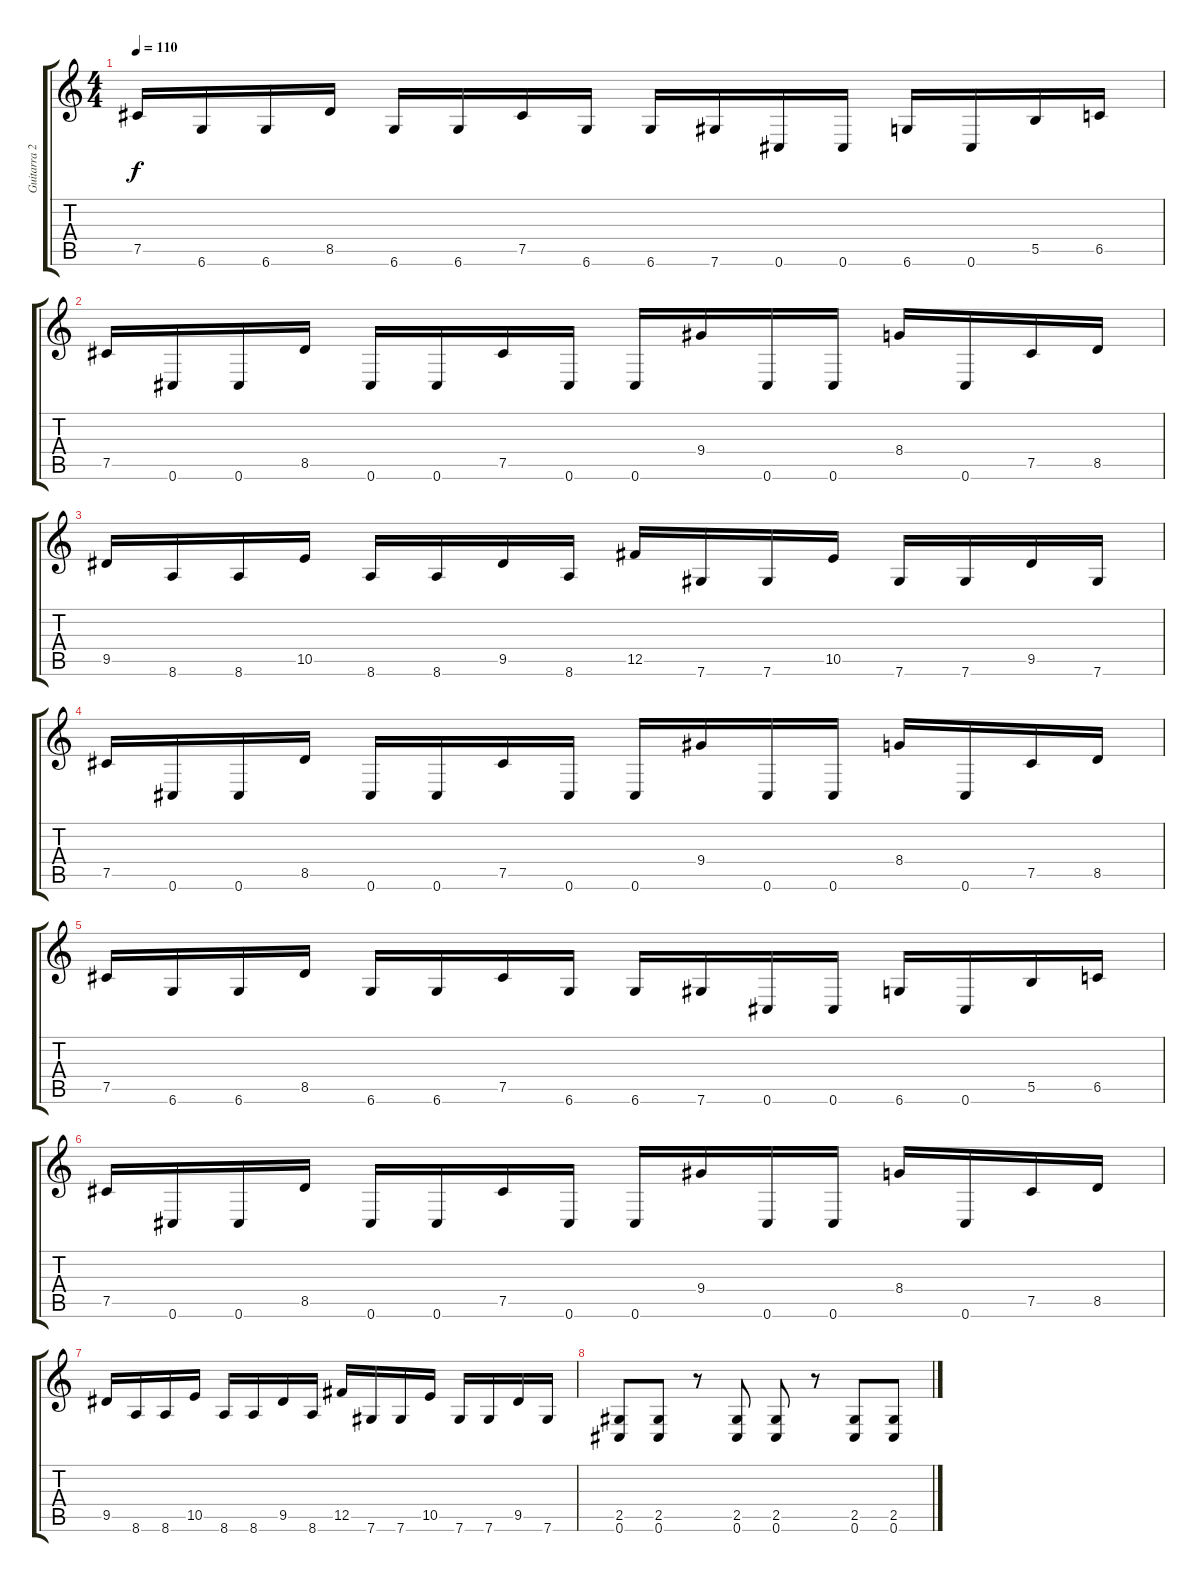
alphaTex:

\track ("Guitarra 2" "Guitarra 2") {instrument distortionguitar}
\staff {score tabs}
\tuning (Db4 Ab3 E3 B2 Gb2 Db2) {hide}
\ts (4 4)
\tempo 110
\clef g2
\ks c
7.5.16{dy f} 6.6.16 6.6.16 8.5.16 6.6.16 6.6.16 7.5.16 6.6.16 6.6.16 7.6.16 0.6.16 0.6.16 6.6.16 0.6.16 5.5.16 6.5.16 |
7.5.16 0.6.16 0.6.16 8.5.16 0.6.16 0.6.16 7.5.16 0.6.16 0.6.16 9.4.16 0.6.16 0.6.16 8.4.16 0.6.16 7.5.16 8.5.16 |
9.5.16 8.6.16 8.6.16 10.5.16 8.6.16 8.6.16 9.5.16 8.6.16 12.5.16 7.6.16 7.6.16 10.5.16 7.6.16 7.6.16 9.5.16 7.6.16 |
7.5.16 0.6.16 0.6.16 8.5.16 0.6.16 0.6.16 7.5.16 0.6.16 0.6.16 9.4.16 0.6.16 0.6.16 8.4.16 0.6.16 7.5.16 8.5.16 |
7.5.16 6.6.16 6.6.16 8.5.16 6.6.16 6.6.16 7.5.16 6.6.16 6.6.16 7.6.16 0.6.16 0.6.16 6.6.16 0.6.16 5.5.16 6.5.16 |
7.5.16 0.6.16 0.6.16 8.5.16 0.6.16 0.6.16 7.5.16 0.6.16 0.6.16 9.4.16 0.6.16 0.6.16 8.4.16 0.6.16 7.5.16 8.5.16 |
9.5.16 8.6.16 8.6.16 10.5.16 8.6.16 8.6.16 9.5.16 8.6.16 12.5.16 7.6.16 7.6.16 10.5.16 7.6.16 7.6.16 9.5.16 7.6.16 |
(2.5 0.6).8 (2.5 0.6).8 r.8 (2.5 0.6).8 (2.5 0.6).8 r.8 (2.5 0.6).8 (2.5 0.6).8
